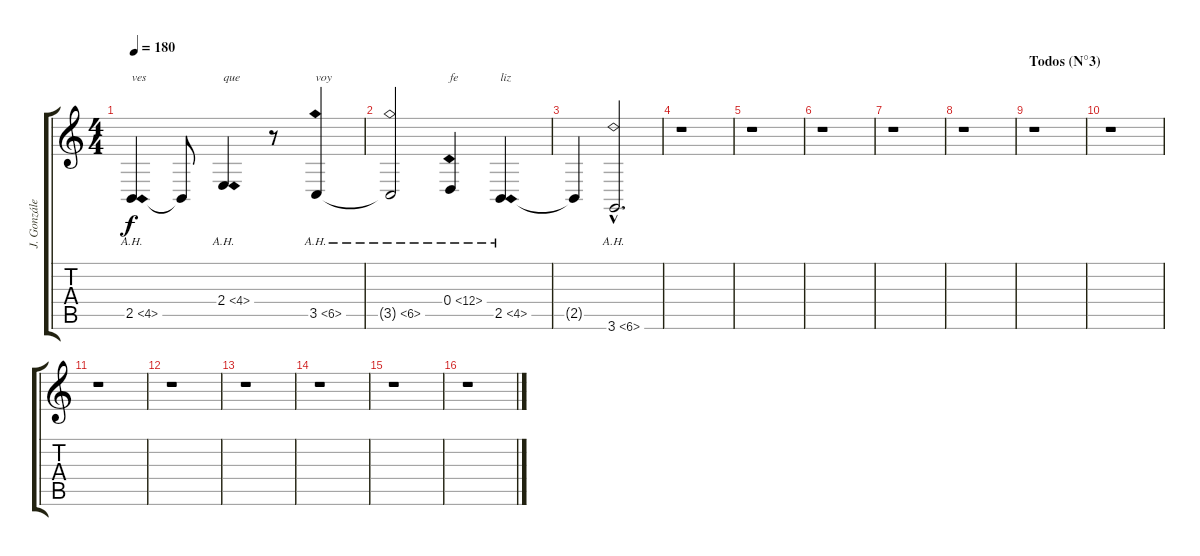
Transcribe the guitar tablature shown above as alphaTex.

\track ("J. González y C. Aguayo (Voz y 2° Voz)" "J. Gonzále") {instrument synthvoice}
\staff {score tabs}
\tuning (E4 B3 G3 D3 A2 E2) {hide}
\ts (4 4)
\tempo 180
\clef g2
\ks c
2.5{ah 2}.4{txt "ves" dy f} 2.5{t}.8 2.4{ah 2}.4{txt "que"} r.8 3.5{ah 3}.4{txt "voy"} |
3.5{ah 3 t}.2 0.4{ah 12}.4{txt "fe"} 2.5{ah 2}.4{txt "liz"} |
2.5{t}.4 3.6{ah 3 hac}.2{d} |
r.1 |
r.1 |
r.1 |
r.1 |
r.1 |
\section ("" "Todos (N°3)")
r.1 |
r.1 |
r.1 |
r.1 |
r.1 |
r.1 |
r.1 |
r.1
